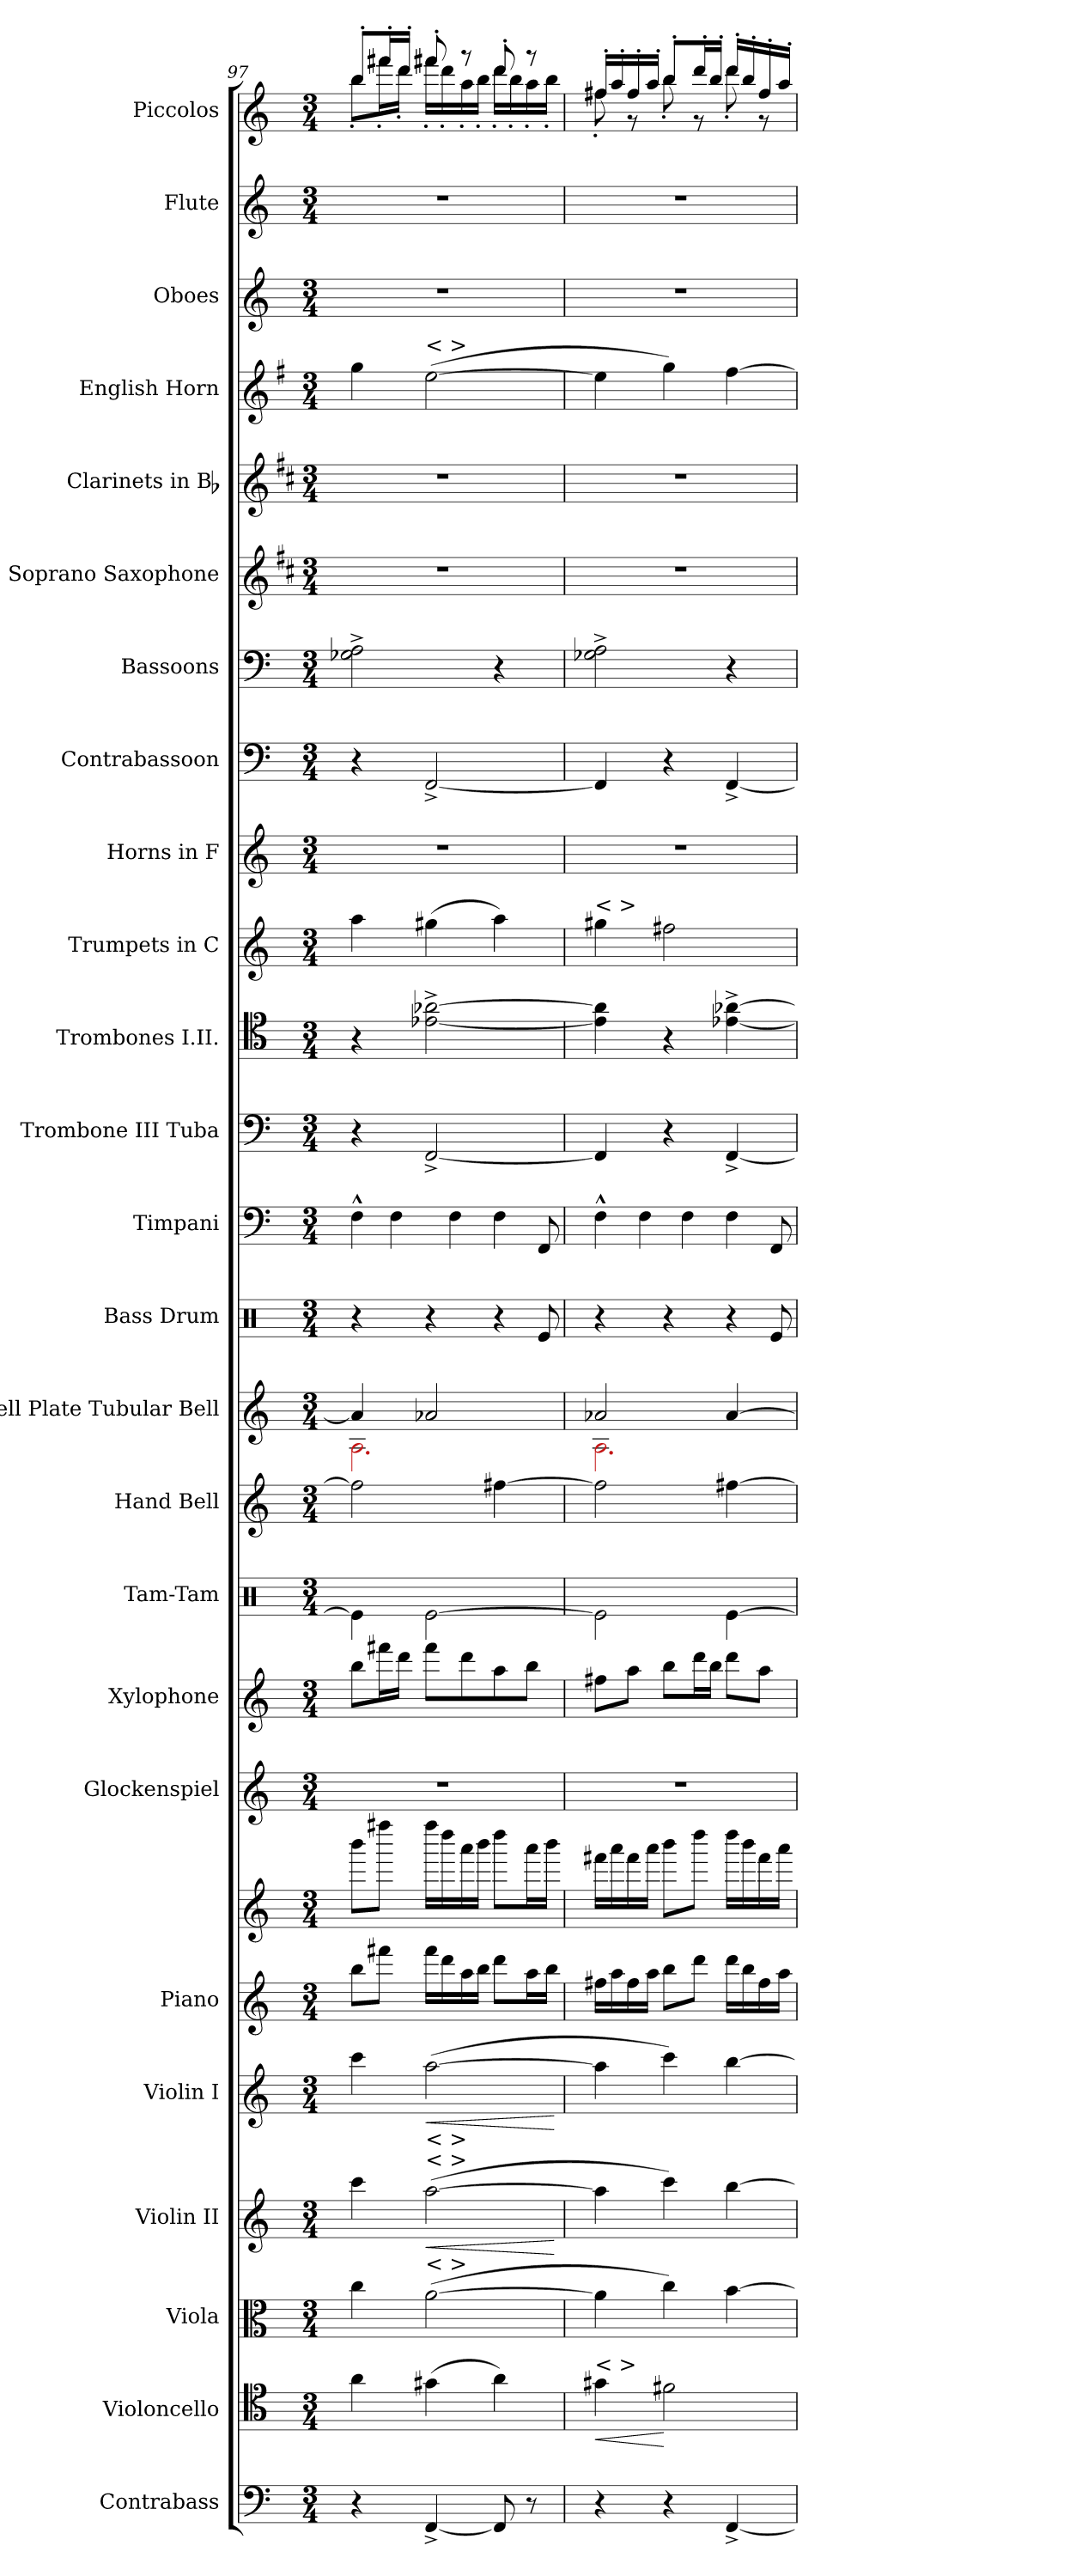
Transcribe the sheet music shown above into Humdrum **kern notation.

**kern	**kern	**dynam	**kern	**kern	**dynam	**kern	**dynam	**kern	**kern	**kern	**kern	**kern	**kern	**kern	**kern	**kern	**kern	**kern	**kern	**kern	**kern	**kern	**kern	**kern	**kern	**kern	**kern	**kern
*part25	*part24	*part24	*part23	*part22	*part22	*part21	*part21	*part20	*part20	*part19	*part18	*part17	*part16	*part15	*part14	*part13	*part12	*part11	*part10	*part9	*part8	*part7	*part6	*part5	*part4	*part3	*part2	*part1
*staff26	*staff25	*staff25	*staff24	*staff23	*staff23	*staff22	*staff22	*staff21	*staff20	*staff19	*staff18	*staff17	*staff16	*staff15	*staff14	*staff13	*staff12	*staff11	*staff10	*staff9	*staff8	*staff7	*staff6	*staff5	*staff4	*staff3	*staff2	*staff1
*I"Contrabass	*I"Violoncello	*	*I"Viola	*I"Violin II	*	*I"Violin I	*	*I"Piano	*	*I"Glockenspiel	*I"Xylophone	*I"Tam-Tam	*I"Hand Bell	*I"Bell Plate Tubular Bell	*I"Bass Drum	*I"Timpani	*I"Trombone III Tuba	*I"Trombones I.II.	*I"Trumpets in C	*I"Horns in F	*I"Contrabassoon	*I"Bassoons	*I"Soprano Saxophone	*I"Clarinets in Bb	*I"English Horn	*I"Oboes	*I"Flute	*I"Piccolos
*I'Cb.	*I'Vc.	*	*I'Vla.	*I'Vln. II	*	*I'Vln. I	*	*I'Pno.	*	*I'Glock.	*I'Xyl.	*	*	*	*I'B. D.	*I'Timp.	*I'Tbn.	*I'Tbn.	*	*I'Hn.	*I'Cbsn.	*I'Bsn.	*I'Sop. Sax.	*I'Cl.	*	*I'Ob.	*I'Fl.	*I'Picc.
*clefF4	*clefC4	*	*clefC3	*clefG2	*	*clefG2	*	*clefG2	*clefG2	*clefG2	*clefG2	*clefX	*clefG2	*clefG2	*clefX	*clefF4	*clefF4	*clefC4	*clefG2	*clefG2	*clefF4	*clefF4	*clefG2	*clefG2	*clefG2	*clefG2	*clefG2	*clefG2
*ITrd7c12	*	*	*	*	*	*	*	*	*	*ITrd-14c-24	*	*	*	*	*	*	*	*	*	*ITrd4c7	*ITrd7c12	*	*ITrd1c2	*ITrd1c2	*ITrd4c7	*	*	*ITrd-7c-12
*k[]	*k[]	*	*k[]	*k[]	*	*k[]	*	*k[]	*k[]	*k[]	*k[]	*k[]	*k[]	*k[]	*k[]	*k[]	*k[]	*k[]	*k[]	*k[b-]	*k[]	*k[]	*k[]	*k[]	*k[]	*k[]	*k[]	*k[]
*M3/4	*M3/4	*	*M3/4	*M3/4	*	*M3/4	*	*M3/4	*M3/4	*M3/4	*M3/4	*M3/4	*M3/4	*M3/4	*M3/4	*M3/4	*M3/4	*M3/4	*M3/4	*M3/4	*M3/4	*M3/4	*M3/4	*M3/4	*M3/4	*M3/4	*M3/4	*M3/4
=97	=97	=97	=97	=97	=97	=97	=97	=97	=97	=97	=97	=97	=97	=97	=97	=97	=97	=97	=97	=97	=97	=97	=97	=97	=97	=97	=97	=97
*	*	*	*	*	*	*	*	*	*	*	*	*	*	*^	*	*	*	*	*	*	*	*	*	*	*	*	*	*
*	*	*	*	*	*	*	*	*	*	*	*	*	*	*	*	*	*Xtuplet	*	*	*	*	*	*	*	*	*	*	*	*
*	*	*	*	*	*	*	*	*	*	*	*	*	*	*	*	*	*	*	*	*	*	*	*	*	*	*	*	*	*^
4r	4a	.	4cc	4ccc	.	4ccc	.	8bbL	8bbbL	4%3r	8bbL	4Re\]	2ff#\]	4a-]	2.RA\	4r	6F^^	4r	4r	4aa	4%3r	4r	2G-X^ 2A^	4%3r	4%3r	4cc	4%3r	4%3r	8bbb'L	8bbb'L
.	.	.	.	.	.	.	.	8fff#XJ	8ffff#XJ	.	16fff#XL	.	.	.	.	.	.	.	.	.	.	.	.	.	.	.	.	.	16ffff#X'L	16ffff#X'L
.	.	.	.	.	.	.	.	.	.	.	.	.	.	.	.	.	6F	.	.	.	.	.	.	.	.	.	.	.	.	.
.	.	.	.	.	.	.	.	.	.	.	16dddJJ	.	.	.	.	.	.	.	.	.	.	.	.	.	.	.	.	.	16dddd'JJ	16dddd'JJ
!	!	!	!	!	!	!	!	!	!	!	!	!	!	!	!	!	!	!	!	!	!	!	!	!	!	!LO:TX:a:t=< >	!	!	!	!
!	!	!	!	!	!	!LO:TX:b:t=< >	!	!	!	!	!	!	!	!	!	!	!	!	!	!	!	!	!	!	!	!	!	!	!	!
!	!	!	!	!LO:TX:a:t=< >	!	!	!	!	!	!	!	!	!	!	!	!	!	!	!	!	!	!	!	!	!	!	!	!	!	!
!	!	!	!LO:TX:a:t=< >	!	!	!	!	!	!	!	!	!	!	!	!	!	!	!	!	!	!	!	!	!	!	!	!	!	!	!
!	!	!	!	!	!LO:HP:b	!	!LO:HP:b	!	!	!	!	!	!	!	!	!	!	!	!	!	!	!	!	!	!	!	!	!	!	!
[4FFF^>	(4g#X	.	([2a	([2aa	<	(<[2aa	<	16fff#LL	16ffff#LL	.	8fff#L	[2Re\	.	2a-X/	.	4r	.	[2FF^>	[2e-X^ [2a-X^	(4gg#X	.	[2FFF^>	.	.	.	([2a	.	.	8ffff#X'	16ffff#X'LL
.	.	.	.	.	.	.	.	16ddd	16dddd	.	.	.	.	.	.	.	.	.	.	.	.	.	.	.	.	.	.	.	.	16dddd'
.	.	.	.	.	.	.	.	.	.	.	.	.	.	.	.	.	6F	.	.	.	.	.	.	.	.	.	.	.	.	.
.	.	.	.	.	.	.	.	16aa	16aaa	.	8ddd	.	.	.	.	.	.	.	.	.	.	.	.	.	.	.	.	.	8r	16aaa'
.	.	.	.	.	.	.	.	16bbJJ	16bbbJJ	.	.	.	.	.	.	.	.	.	.	.	.	.	.	.	.	.	.	.	.	16bbb'JJ
*	*	*	*	*	*	*	*	*	*	*	*	*	*	*	*	*Xtuplet	*	*	*	*	*	*	*	*	*	*	*	*	*	*
8FFF]	4a)	.	.	.	.	.	.	8dddL	8ddddL	.	8aa	.	[4ff#X\	.	.	6r	6F	.	.	4aa)	.	.	4r	.	.	.	.	.	8dddd'	16dddd'LL
.	.	.	.	.	.	.	.	.	.	.	.	.	.	.	.	.	.	.	.	.	.	.	.	.	.	.	.	.	.	16bbb'
8r	.	.	.	.	.	.	.	16aaL	16aaaL	.	8bbJ	.	.	.	.	.	.	.	.	.	.	.	.	.	.	.	.	.	8r	16aaa'
.	.	.	.	.	.	.	.	.	.	.	.	.	.	.	.	12Re/	12FF	.	.	.	.	.	.	.	.	.	.	.	.	.
.	.	.	.	.	.	.	.	16bbJJ	16bbbJJ	.	.	.	.	.	.	.	.	.	.	.	.	.	.	.	.	.	.	.	.	16bbb'JJ
*	*	*	*	*	*	*	*	*	*	*	*	*	*	*v	*v	*	*	*	*	*	*	*	*	*	*	*	*	*	*v	*v
.	.	.	.	.	[	.	[	.	.	.	.	.	.	.	.	.	.	.	.	.	.	.	.	.	.	.	.	.
=98	=98	=98	=98	=98	=98	=98	=98	=98	=98	=98	=98	=98	=98	=98	=98	=98	=98	=98	=98	=98	=98	=98	=98	=98	=98	=98	=98	=98
!	!	!	!	!	!	!	!	!	!	!	!	!	!	!	!	!	!	!	!LO:TX:a:t=< >	!	!	!	!	!	!	!	!	!
!	!LO:TX:a:t=< >	!	!	!	!	!	!	!	!	!	!	!	!	!	!	!	!	!	!	!	!	!	!	!	!	!	!	!
!	!	!LO:HP:b	!	!	!	!	!	!	!	!	!	!	!	!	!	!	!	!	!	!	!	!	!	!	!	!	!	!
*	*	*	*	*	*	*	*	*	*	*	*	*	*	*^	*	*	*	*	*	*	*	*	*	*	*	*	*	*^
4r	4g#X	<	4a]	4aa]	.	4aa]	.	16ff#XLL	16fff#XLL	4%3r	8ff#XL	2Re\]	2ff#\]	2a-X/	2.RA\	4r	6F^^	4FF]	4e-] 4a-]	4gg#X	4%3r	4FFF]	2G-X^ 2A^	4%3r	4%3r	4a]	4%3r	4%3r	16fff#X'LL	8fff#X'
.	.	.	.	.	.	.	.	16aa	16aaa	.	.	.	.	.	.	.	.	.	.	.	.	.	.	.	.	.	.	.	16aaa'	.
.	.	.	.	.	.	.	.	16ff#	16fff#	.	8aaJ	.	.	.	.	.	.	.	.	.	.	.	.	.	.	.	.	.	16fff#'	8r
.	.	.	.	.	.	.	.	.	.	.	.	.	.	.	.	.	6F	.	.	.	.	.	.	.	.	.	.	.	.	.
.	.	.	.	.	.	.	.	16aaJJ	16aaaJJ	.	.	.	.	.	.	.	.	.	.	.	.	.	.	.	.	.	.	.	16aaa'JJ	.
4r	2f#X	[	4cc)	4ccc)	.	4ccc)	.	8bbL	8bbbL	.	8bbL	.	.	.	.	4r	.	4r	4r	2ff#X	.	4r	.	.	.	4cc)	.	.	8bbb'L	8bbb'
.	.	.	.	.	.	.	.	.	.	.	.	.	.	.	.	.	6F	.	.	.	.	.	.	.	.	.	.	.	.	.
.	.	.	.	.	.	.	.	8dddJ	8ddddJ	.	16dddL	.	.	.	.	.	.	.	.	.	.	.	.	.	.	.	.	.	16dddd'L	8r
.	.	.	.	.	.	.	.	.	.	.	16bbJJ	.	.	.	.	.	.	.	.	.	.	.	.	.	.	.	.	.	16bbb'JJ	.
[4FFF^>	.	.	[4b	[4bb	.	[4bb	.	16dddLL	16ddddLL	.	8dddL	[4Re\	[4ff#X\	[4a-/	.	6r	6F	[4FF^>	[4e-X^ [4a-X^	.	.	[4FFF^>	4r	.	.	[4b	.	.	16dddd'LL	8dddd'
.	.	.	.	.	.	.	.	16bb	16bbb	.	.	.	.	.	.	.	.	.	.	.	.	.	.	.	.	.	.	.	16bbb'	.
.	.	.	.	.	.	.	.	16ff#	16fff#	.	8aaJ	.	.	.	.	.	.	.	.	.	.	.	.	.	.	.	.	.	16fff#'	8r
.	.	.	.	.	.	.	.	.	.	.	.	.	.	.	.	12Re/	12FF	.	.	.	.	.	.	.	.	.	.	.	.	.
.	.	.	.	.	.	.	.	16aaJJ	16aaaJJ	.	.	.	.	.	.	.	.	.	.	.	.	.	.	.	.	.	.	.	16aaa'JJ	.
*	*	*	*	*	*	*	*	*	*	*	*	*	*	*v	*v	*	*	*	*	*	*	*	*	*	*	*	*	*	*v	*v
=	=	=	=	=	=	=	=	=	=	=	=	=	=	=	=	=	=	=	=	=	=	=	=	=	=	=	=	=
*-	*-	*-	*-	*-	*-	*-	*-	*-	*-	*-	*-	*-	*-	*-	*-	*-	*-	*-	*-	*-	*-	*-	*-	*-	*-	*-	*-	*-
